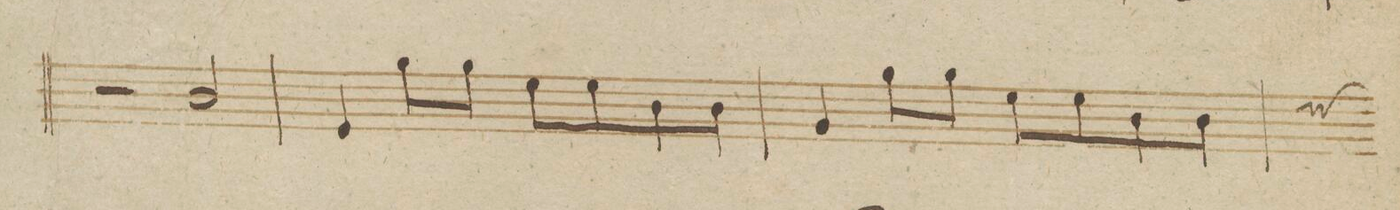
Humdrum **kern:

**kern	**dynam
*I"Viola.	*
*clefC3	*
*k[b-]	*
*met(c)	*
*M4/4	*
2r	.
2c/	.
=214	=214
4F/	.
8a\L	.
8a\J	.
8f\L	.
8f\	.
8c\	.
8c\J	.
=215	=215
4A/	.
8a\L	.
8a\J	.
8f\L	.
8f\	.
8c\	.
8c\J	.
*custos:e	*
=216	=216
*-	*-
